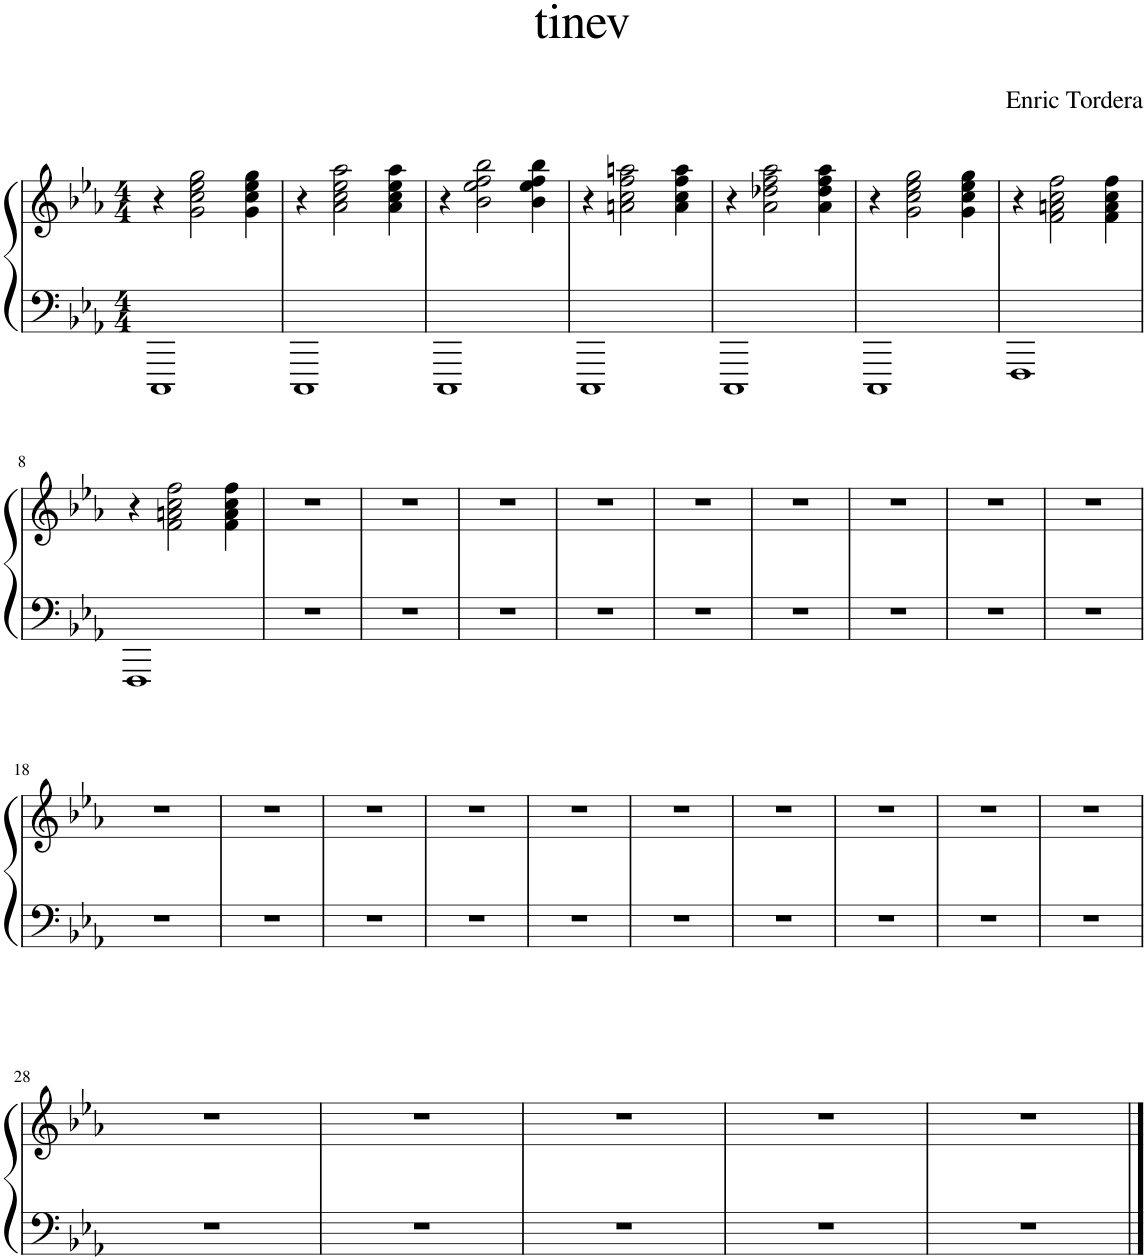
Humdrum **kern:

**kern	**kern
*part1	*part1
*staff2	*staff1
*I"Piano	*
*I'Pno.	*
*clefF4	*clefG2
*k[b-e-a-]	*k[b-e-a-]
*M4/4	*M4/4
=1	=1
1CCC	4r
.	2g\ 2cc\ 2ee-\ 2gg\
.	4g\ 4cc\ 4ee-\ 4gg\
=2	=2
1CCC	4r
.	2a-\ 2cc\ 2ee-\ 2aa-\
.	4a-\ 4cc\ 4ee-\ 4aa-\
=3	=3
1CCC	4r
.	2b-\ 2ee-\ 2ff\ 2bb-\
.	4b-\ 4ee-\ 4ff\ 4bb-\
=4	=4
1CCC	4r
.	2an\ 2cc\ 2ff\ 2aan\
.	4a\ 4cc\ 4ff\ 4aa\
=5	=5
1CCC	4r
.	2a-\ 2dd-X\ 2ff\ 2aa-\
.	4a-\ 4dd-\ 4ff\ 4aa-\
=6	=6
1CCC	4r
.	2g\ 2cc\ 2ee-\ 2gg\
.	4g\ 4cc\ 4ee-\ 4gg\
=7	=7
1FFF	4r
.	2f\ 2an\ 2cc\ 2ff\
.	4f\ 4a\ 4cc\ 4ff\
!!LO:LB:g=z
=8	=8
1FFF	4r
.	2f\ 2an\ 2cc\ 2ff\
.	4f\ 4a\ 4cc\ 4ff\
=9	=9
1r	1r
=10	=10
1r	1r
=11	=11
1r	1r
=12	=12
1r	1r
=13	=13
1r	1r
=14	=14
1r	1r
=15	=15
1r	1r
=16	=16
1r	1r
=17	=17
1r	1r
!!LO:LB:g=z
=18	=18
1r	1r
=19	=19
1r	1r
=20	=20
1r	1r
=21	=21
1r	1r
=22	=22
1r	1r
=23	=23
1r	1r
=24	=24
1r	1r
=25	=25
1r	1r
=26	=26
1r	1r
=27	=27
1r	1r
!!LO:LB:g=z
=28	=28
1r	1r
=29	=29
1r	1r
=30	=30
1r	1r
=31	=31
1r	1r
=32	=32
1r	1r
==	==
*-	*-
